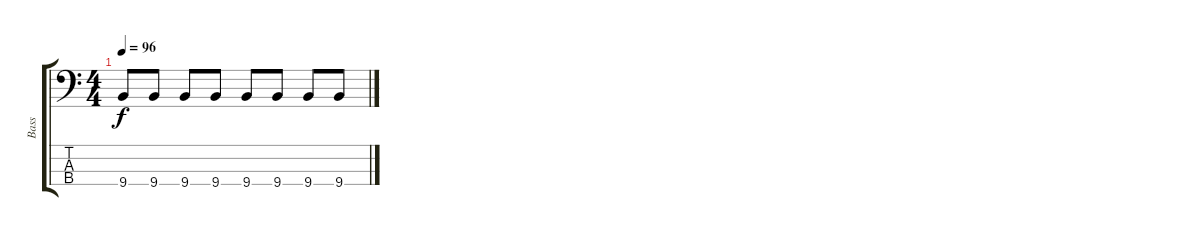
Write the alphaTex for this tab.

\track ("Bass" "Bass") {instrument electricbassfinger}
\staff {score tabs}
\tuning (G2 D2 A1 D1) {hide}
\ts (4 4)
\tempo 96
\clef f4
\ks c
9.4.8{dy f} 9.4.8 9.4.8 9.4.8 9.4.8 9.4.8 9.4.8 9.4.8
